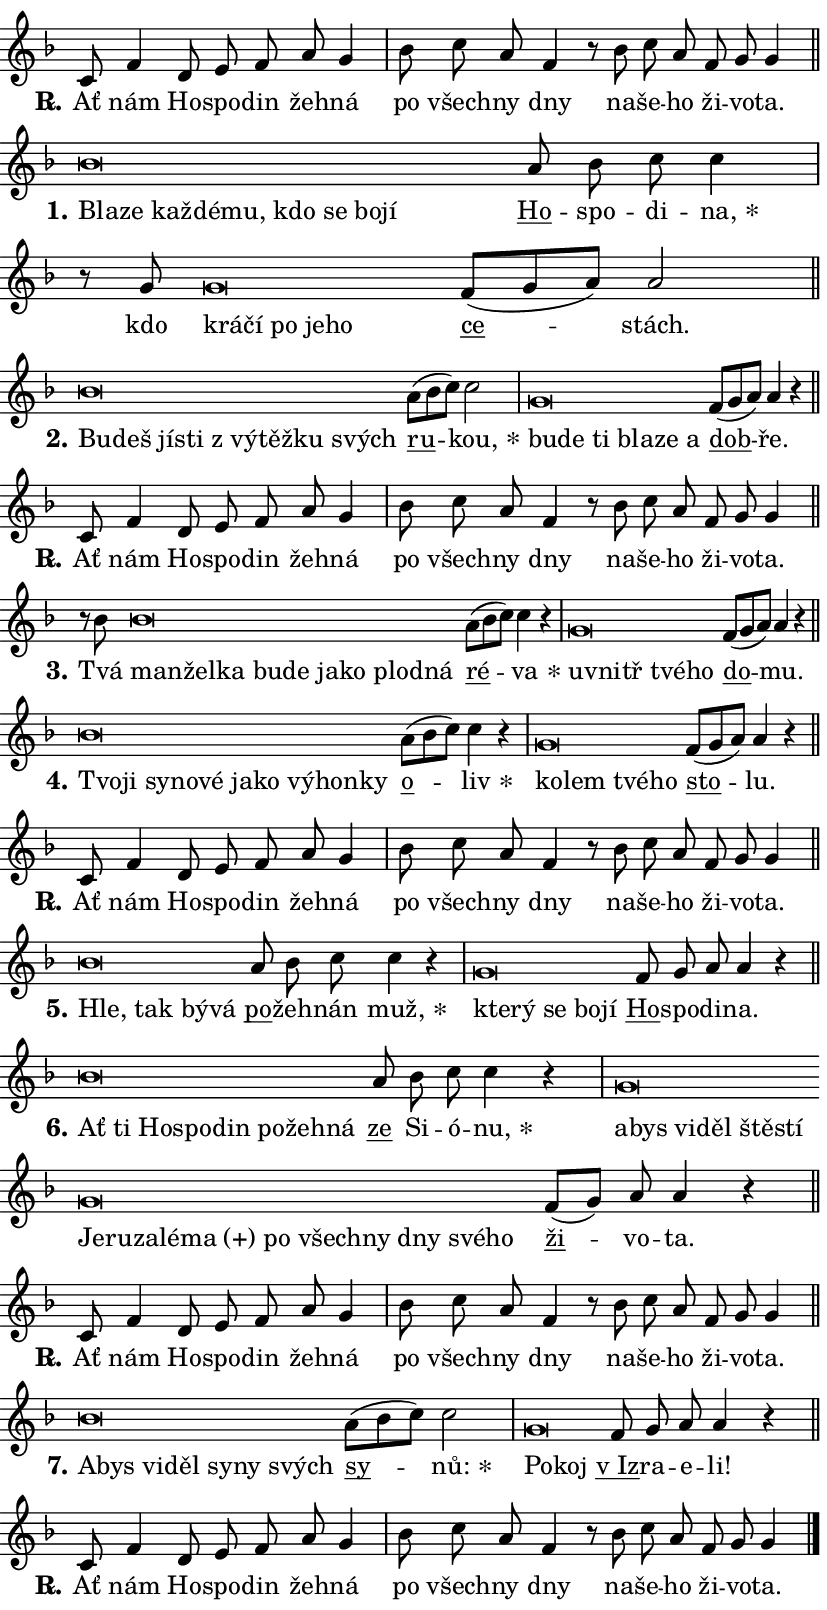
\version "2.24.0"
\header { tagline = "" }
\paper {
  indent = 0\cm
  top-margin = 0\cm
  right-margin = 0.13\cm % to fit lyric hyphens
  bottom-margin = 0\cm
  left-margin = 0\cm
  paper-width = 14\cm
  page-breaking = #ly:one-page-breaking
  system-system-spacing.basic-distance = #11
  score-system-spacing.basic-distance = #11
  ragged-last = ##f
}


%% Author: Thomas Morley
%% https://lists.gnu.org/archive/html/lilypond-user/2020-05/msg00002.html
#(define (line-position grob)
"Returns position of @var[grob} in current system:
   @code{'start}, if at first time-step
   @code{'end}, if at last time-step
   @code{'middle} otherwise
"
  (let* ((col (ly:item-get-column grob))
         (ln (ly:grob-object col 'left-neighbor))
         (rn (ly:grob-object col 'right-neighbor))
         (col-to-check-left (if (ly:grob? ln) ln col))
         (col-to-check-right (if (ly:grob? rn) rn col))
         (break-dir-left
           (and
             (ly:grob-property col-to-check-left 'non-musical #f)
             (ly:item-break-dir col-to-check-left)))
         (break-dir-right
           (and
             (ly:grob-property col-to-check-right 'non-musical #f)
             (ly:item-break-dir col-to-check-right))))
        (cond ((eqv? 1 break-dir-left) 'start)
              ((eqv? -1 break-dir-right) 'end)
              (else 'middle))))

#(define (tranparent-at-line-position vctor)
  (lambda (grob)
  "Relying on @code{line-position} select the relevant enry from @var{vctor}.
Used to determine transparency,"
    (case (line-position grob)
      ((end) (not (vector-ref vctor 0)))
      ((middle) (not (vector-ref vctor 1)))
      ((start) (not (vector-ref vctor 2))))))

noteHeadBreakVisibility =
#(define-music-function (break-visibility)(vector?)
"Makes @code{NoteHead}s transparent relying on @var{break-visibility}"
#{
  \override NoteHead.transparent =
    #(tranparent-at-line-position break-visibility)
#})

#(define delete-ledgers-for-transparent-note-heads
  (lambda (grob)
    "Reads whether a @code{NoteHead} is transparent.
If so this @code{NoteHead} is removed from @code{'note-heads} from
@var{grob}, which is supposed to be @code{LedgerLineSpanner}.
As a result ledgers are not printed for this @code{NoteHead}"
    (let* ((nhds-array (ly:grob-object grob 'note-heads))
           (nhds-list
             (if (ly:grob-array? nhds-array)
                 (ly:grob-array->list nhds-array)
                 '()))
           ;; Relies on the transparent-property being done before
           ;; Staff.LedgerLineSpanner.after-line-breaking is executed.
           ;; This is fragile ...
           (to-keep
             (remove
               (lambda (nhd)
                 (ly:grob-property nhd 'transparent #f))
               nhds-list)))
      ;; TODO find a better method to iterate over grob-arrays, similiar
      ;; to filter/remove etc for lists
      ;; For now rebuilt from scratch
      (set! (ly:grob-object grob 'note-heads)  '())
      (for-each
        (lambda (nhd)
          (ly:pointer-group-interface::add-grob grob 'note-heads nhd))
        to-keep))))

squashNotes = {
  \override NoteHead.X-extent = #'(-0.2 . 0.2)
  \override NoteHead.Y-extent = #'(-0.75 . 0)
  \override NoteHead.stencil =
    #(lambda (grob)
       (let ((pos (ly:grob-property grob 'staff-position)))
         (begin
           (if (< pos -7) (display "ERROR: Lower brevis then expected\n") (display ""))
           (if (<= pos -6) ly:text-interface::print ly:note-head::print))))
}
unSquashNotes = {
  \revert NoteHead.X-extent
  \revert NoteHead.Y-extent
  \revert NoteHead.stencil
}

hideNotes = \noteHeadBreakVisibility #begin-of-line-visible
unHideNotes = \noteHeadBreakVisibility #all-visible

% work-around for resetting accidentals
% https://lilypond.org/doc/v2.23/Documentation/notation/displaying-rhythms#unmetered-music
cadenzaMeasure = {
  \cadenzaOff
  \partial 1024 s1024
  \cadenzaOn
}

#(define-markup-command (accent layout props text) (markup?)
  "Underline accented syllable"
  (interpret-markup layout props
    #{\markup \override #'(offset . 4.3) \underline { #text }#}))

responsum = \markup \concat {
  "R" \hspace #-1.05 \path #0.1 #'((moveto 0 0.07) (lineto 0.9 0.8)) \hspace #0.05 "."
}

spaceSize = #0.6828661417322834 % exact space size for TeX Gyre Schola

\layout {
  \context {
    \Staff
    \remove "Time_signature_engraver"
    \override LedgerLineSpanner.after-line-breaking = #delete-ledgers-for-transparent-note-heads
  }
  \context {
    \Lyrics {
      \override LyricSpace.minimum-distance = \spaceSize
      \override LyricText.font-name = #"TeX Gyre Schola"
      \override LyricText.font-size = 1
      \override StanzaNumber.font-name = #"TeX Gyre Schola Bold"
      \override StanzaNumber.font-size = 1
    }
  }
  \context {
    \Score 
    \override NoteHead.text =
      #(lambda (grob) 
        (let ((pos (ly:grob-property grob 'staff-position)))
          #{\markup {
            \combine
              \halign #-0.55 \raise #(if (= pos -6) 0 0.5) \override #'(thickness . 2) \draw-line #'(3.2 . 0)
              \musicglyph "noteheads.sM1"
          }#}))
  }
}

% magnetic-lyrics.ily
%
%   written by
%     Jean Abou Samra <jean@abou-samra.fr>
%     Werner Lemberg <wl@gnu.org>
%
%   adapted by
%     Jiri Hon <jiri.hon@gmail.com>
%
% Version 2022-Apr-15

% https://www.mail-archive.com/lilypond-user@gnu.org/msg149350.html

#(define (Left_hyphen_pointer_engraver context)
   "Collect syllable-hyphen-syllable occurrences in lyrics and store
them in properties.  This engraver only looks to the left.  For
example, if the lyrics input is @code{foo -- bar}, it does the
following.

@itemize @bullet
@item
Set the @code{text} property of the @code{LyricHyphen} grob between
@q{foo} and @q{bar} to @code{foo}.

@item
Set the @code{left-hyphen} property of the @code{LyricText} grob with
text @q{foo} to the @code{LyricHyphen} grob between @q{foo} and
@q{bar}.
@end itemize

Use this auxiliary engraver in combination with the
@code{lyric-@/text::@/apply-@/magnetic-@/offset!} hook."
   (let ((hyphen #f)
         (text #f))
     (make-engraver
      (acknowledgers
       ((lyric-syllable-interface engraver grob source-engraver)
        (set! text grob)))
      (end-acknowledgers
       ((lyric-hyphen-interface engraver grob source-engraver)
        ;(when (not (grob::has-interface grob 'lyric-space-interface))
          (set! hyphen grob)));)
      ((stop-translation-timestep engraver)
       (when (and text hyphen)
         (ly:grob-set-object! text 'left-hyphen hyphen))
       (set! text #f)
       (set! hyphen #f)))))

#(define (lyric-text::apply-magnetic-offset! grob)
   "If the space between two syllables is less than the value in
property @code{LyricText@/.details@/.squash-threshold}, move the right
syllable to the left so that it gets concatenated with the left
syllable.

Use this function as a hook for
@code{LyricText@/.after-@/line-@/breaking} if the
@code{Left_@/hyphen_@/pointer_@/engraver} is active."
   (let ((hyphen (ly:grob-object grob 'left-hyphen #f)))
     (when hyphen
       (let ((left-text (ly:spanner-bound hyphen LEFT)))
         (when (grob::has-interface left-text 'lyric-syllable-interface)
           (let* ((common (ly:grob-common-refpoint grob left-text X))
                  (this-x-ext (ly:grob-extent grob common X))
                  (left-x-ext
                   (begin
                     ;; Trigger magnetism for left-text.
                     (ly:grob-property left-text 'after-line-breaking)
                     (ly:grob-extent left-text common X)))
                  ;; `delta` is the gap width between two syllables.
                  (delta (- (interval-start this-x-ext)
                            (interval-end left-x-ext)))
                  (details (ly:grob-property grob 'details))
                  (threshold (assoc-get 'squash-threshold details 0.2)))
             (when (< delta threshold)
               (let* (;; We have to manipulate the input text so that
                      ;; ligatures crossing syllable boundaries are not
                      ;; disabled.  For languages based on the Latin
                      ;; script this is essentially a beautification.
                      ;; However, for non-Western scripts it can be a
                      ;; necessity.
                      (lt (ly:grob-property left-text 'text))
                      (rt (ly:grob-property grob 'text))
                      (is-space (grob::has-interface hyphen 'lyric-space-interface))
                      (space (if is-space " " ""))
                      (extra-delta (if is-space spaceSize 0))
                      ;; Append new syllable.
                      (ltrt-space (if (and (string? lt) (string? rt))
                                (string-append lt space rt)
                                (make-concat-markup (list lt space rt))))
                      ;; Right-align `ltrt` to the right side.
                      (ltrt-space-markup (grob-interpret-markup
                               grob
                               (make-translate-markup
                                (cons (interval-length this-x-ext) 0)
                                (make-right-align-markup ltrt-space)))))
                 (begin
                   ;; Don't print `left-text`.
                   (ly:grob-set-property! left-text 'stencil #f)
                   ;; Set text and stencil (which holds all collected
                   ;; syllables so far) and shift it to the left.
                   (ly:grob-set-property! grob 'text ltrt-space)
                   (ly:grob-set-property! grob 'stencil ltrt-space-markup)
                   (ly:grob-translate-axis! grob (- (- delta extra-delta)) X))))))))))


#(define (lyric-hyphen::displace-bounds-first grob)
   ;; Make very sure this callback isn't triggered too early.
   (let ((left (ly:spanner-bound grob LEFT))
         (right (ly:spanner-bound grob RIGHT)))
     (ly:grob-property left 'after-line-breaking)
     (ly:grob-property right 'after-line-breaking)
     (ly:lyric-hyphen::print grob)))

squashThreshold = #0.4

\layout {
  \context {
    \Lyrics
    \consists #Left_hyphen_pointer_engraver
    \override LyricText.after-line-breaking =
      #lyric-text::apply-magnetic-offset!
    \override LyricHyphen.stencil = #lyric-hyphen::displace-bounds-first
    \override LyricText.details.squash-threshold = \squashThreshold
    \override LyricHyphen.minimum-distance = 0
    \override LyricHyphen.minimum-length = \squashThreshold
  }
}

squashText = \override LyricText.details.squash-threshold = 9999
unSquashText = \override LyricText.details.squash-threshold = \squashThreshold

leftText = \override LyricText.self-alignment-X = #LEFT
unLeftText = \revert LyricText.self-alignment-X

starOffset = #(lambda (grob) 
                (let ((x_offset (ly:self-alignment-interface::aligned-on-x-parent grob)))
                  (if (= x_offset 0) 0 (+ x_offset 1.2))))

star = #(define-music-function (syllable)(string?)
"Append star separator at the end of a syllable"
#{
  \once \override LyricText.X-offset = #starOffset
  \lyricmode { \markup {
    #syllable
    \override #'((font-name . "TeX Gyre Schola Bold")) \hspace #0.2 \lower #0.65 \larger "*"
  } }
#})

starAccent = #(define-music-function (syllable)(string?)
"Append star separator at the end of a syllable and make accent"
#{
  \once \override LyricText.X-offset = #starOffset
  \lyricmode { \markup {
    \accent #syllable
    \override #'((font-name . "TeX Gyre Schola Bold")) \hspace #0.2 \lower #0.65 \larger "*"
  } }
#})

breath = #(define-music-function (syllable)(string?)
"Append breathing indicator at the end of a syllable"
#{
  \lyricmode { \markup { #syllable "+" } }
#})

optionalBreath = #(define-music-function (syllable)(string?)
"Append optional breathing indicator at the end of a syllable"
#{
  \lyricmode { \markup { #syllable "(+)" } }
#})


\score {
    <<
        \new Voice = "melody" { \cadenzaOn \key f \major \relative { c'8 f4 \bar "" d8 e f a g4 \cadenzaMeasure \bar "|" bes8 c a f4 r8 \bar "" bes c a \bar "" f g g4 \cadenzaMeasure \bar "||" \break } }
        \new Lyrics \lyricsto "melody" { \lyricmode { \set stanza = \responsum
Ať nám Ho -- spo -- din žeh -- ná po všech -- ny dny na -- še -- ho ži -- vo -- ta. } }
    >>
    \layout {}
}

\score {
    <<
        \new Voice = "melody" { \cadenzaOn \key f \major \relative { \squashNotes bes'\breve*1/16 \hideNotes \breve*1/16 \bar "" \breve*1/16 \bar "" \breve*1/16 \bar "" \breve*1/16 \bar "" \breve*1/16 \bar "" \breve*1/16 \bar "" \breve*1/16 \breve*1/16 \bar "" \unHideNotes \unSquashNotes \bar "" a8 bes c c4 \cadenzaMeasure \bar "|" r8 g8 \squashNotes g\breve*1/16 \hideNotes \breve*1/16 \bar "" \breve*1/16 \bar "" \breve*1/16 \breve*1/16 \bar "" \unHideNotes \unSquashNotes \bar "" f8[( g a)] a2 \cadenzaMeasure \bar "||" \break } }
        \new Lyrics \lyricsto "melody" { \lyricmode { \set stanza = "1."
\leftText Bla -- \squashText ze kaž -- dé -- mu, kdo se bo -- jí \unLeftText \unSquashText \markup \accent Ho -- spo -- di -- \star na, kdo \leftText krá -- \squashText čí po je -- ho \unLeftText \unSquashText \markup \accent ce -- stách. } }
    >>
    \layout {}
}

\score {
    <<
        \new Voice = "melody" { \cadenzaOn \key f \major \relative { \squashNotes bes'\breve*1/16 \hideNotes \breve*1/16 \bar "" \breve*1/16 \bar "" \breve*1/16 \bar "" \breve*1/16 \bar "" \breve*1/16 \bar "" \breve*1/16 \breve*1/16 \bar "" \unHideNotes \unSquashNotes \bar "" a8[( bes c)] c2 \cadenzaMeasure \bar "|" \squashNotes g\breve*1/16 \hideNotes \breve*1/16 \bar "" \breve*1/16 \bar "" \breve*1/16 \bar "" \breve*1/16 \breve*1/16 \bar "" \unHideNotes \unSquashNotes \bar "" f8[( g a)] a4 r \cadenzaMeasure \bar "||" \break } }
        \new Lyrics \lyricsto "melody" { \lyricmode { \set stanza = "2."
\leftText Bu -- \squashText deš jí -- sti "z vý" -- těž -- ku svých \unLeftText \unSquashText \markup \accent ru -- \star kou, \leftText bu -- \squashText de ti bla -- ze a \unLeftText \unSquashText \markup \accent dob -- ře. } }
    >>
    \layout {}
}

\score {
    <<
        \new Voice = "melody" { \cadenzaOn \key f \major \relative { c'8 f4 \bar "" d8 e f a g4 \cadenzaMeasure \bar "|" bes8 c a f4 r8 \bar "" bes c a \bar "" f g g4 \cadenzaMeasure \bar "||" \break } }
        \new Lyrics \lyricsto "melody" { \lyricmode { \set stanza = \responsum
Ať nám Ho -- spo -- din žeh -- ná po všech -- ny dny na -- še -- ho ži -- vo -- ta. } }
    >>
    \layout {}
}

\score {
    <<
        \new Voice = "melody" { \cadenzaOn \key f \major \relative { r8 bes' \squashNotes bes\breve*1/16 \hideNotes \breve*1/16 \bar "" \breve*1/16 \bar "" \breve*1/16 \bar "" \breve*1/16 \bar "" \breve*1/16 \bar "" \breve*1/16 \bar "" \breve*1/16 \breve*1/16 \bar "" \unHideNotes \unSquashNotes \bar "" a8[( bes c)] c4 r \cadenzaMeasure \bar "|" \squashNotes g\breve*1/16 \hideNotes \breve*1/16 \bar "" \breve*1/16 \breve*1/16 \bar "" \unHideNotes \unSquashNotes \bar "" f8[( g a)] a4 r \cadenzaMeasure \bar "||" \break } }
        \new Lyrics \lyricsto "melody" { \lyricmode { \set stanza = "3."
Tvá \leftText man -- \squashText žel -- ka bu -- de ja -- ko plod -- ná \unLeftText \unSquashText \markup \accent ré -- \star va \leftText u -- \squashText vnitř tvé -- ho \unLeftText \unSquashText \markup \accent do -- mu. } }
    >>
    \layout {}
}

\score {
    <<
        \new Voice = "melody" { \cadenzaOn \key f \major \relative { \squashNotes bes'\breve*1/16 \hideNotes \breve*1/16 \bar "" \breve*1/16 \bar "" \breve*1/16 \bar "" \breve*1/16 \bar "" \breve*1/16 \bar "" \breve*1/16 \bar "" \breve*1/16 \bar "" \breve*1/16 \breve*1/16 \bar "" \unHideNotes \unSquashNotes \bar "" a8[( bes c)] c4 r \cadenzaMeasure \bar "|" \squashNotes g\breve*1/16 \hideNotes \breve*1/16 \bar "" \breve*1/16 \breve*1/16 \bar "" \unHideNotes \unSquashNotes \bar "" f8[( g a)] a4 r \cadenzaMeasure \bar "||" \break } }
        \new Lyrics \lyricsto "melody" { \lyricmode { \set stanza = "4."
\leftText Tvo -- \squashText ji sy -- no -- vé ja -- ko vý -- hon -- ky \unLeftText \unSquashText \markup \accent o -- \star liv \leftText ko -- \squashText lem tvé -- ho \unLeftText \unSquashText \markup \accent sto -- lu. } }
    >>
    \layout {}
}

\score {
    <<
        \new Voice = "melody" { \cadenzaOn \key f \major \relative { c'8 f4 \bar "" d8 e f a g4 \cadenzaMeasure \bar "|" bes8 c a f4 r8 \bar "" bes c a \bar "" f g g4 \cadenzaMeasure \bar "||" \break } }
        \new Lyrics \lyricsto "melody" { \lyricmode { \set stanza = \responsum
Ať nám Ho -- spo -- din žeh -- ná po všech -- ny dny na -- še -- ho ži -- vo -- ta. } }
    >>
    \layout {}
}

\score {
    <<
        \new Voice = "melody" { \cadenzaOn \key f \major \relative { \squashNotes bes'\breve*1/16 \hideNotes \breve*1/16 \bar "" \breve*1/16 \breve*1/16 \bar "" \unHideNotes \unSquashNotes \bar "" a8 bes c c4 r \cadenzaMeasure \bar "|" \squashNotes g\breve*1/16 \hideNotes \breve*1/16 \bar "" \breve*1/16 \bar "" \breve*1/16 \breve*1/16 \bar "" \unHideNotes \unSquashNotes \bar "" f8 g a a4 r \cadenzaMeasure \bar "||" \break } }
        \new Lyrics \lyricsto "melody" { \lyricmode { \set stanza = "5."
\leftText Hle, \squashText tak bý -- vá \unLeftText \unSquashText \markup \accent po -- žeh -- nán \star muž, \leftText kte -- \squashText rý se bo -- jí \unLeftText \unSquashText \markup \accent Ho -- spo -- di -- na. } }
    >>
    \layout {}
}

\score {
    <<
        \new Voice = "melody" { \cadenzaOn \key f \major \relative { \squashNotes bes'\breve*1/16 \hideNotes \breve*1/16 \bar "" \breve*1/16 \bar "" \breve*1/16 \bar "" \breve*1/16 \bar "" \breve*1/16 \bar "" \breve*1/16 \breve*1/16 \bar "" \unHideNotes \unSquashNotes \bar "" a8 bes c c4 r \cadenzaMeasure \bar "|" \squashNotes g\breve*1/16 \hideNotes \breve*1/16 \bar "" \breve*1/16 \bar "" \breve*1/16 \bar "" \breve*1/16 \bar "" \breve*1/16 \bar "" \breve*1/16 \bar "" \breve*1/16 \bar "" \breve*1/16 \bar "" \breve*1/16 \bar "" \breve*1/16 \bar "" \breve*1/16 \bar "" \breve*1/16 \bar "" \breve*1/16 \bar "" \breve*1/16 \bar "" \breve*1/16 \breve*1/16 \bar "" \unHideNotes \unSquashNotes \bar "" f8[( g)] a a4 r \cadenzaMeasure \bar "||" \break } }
        \new Lyrics \lyricsto "melody" { \lyricmode { \set stanza = "6."
\leftText Ať \squashText ti Ho -- spo -- din po -- žeh -- ná \unLeftText \unSquashText \markup \accent ze Si -- ó -- \star nu, \leftText a -- \squashText bys vi -- děl ště -- stí Je -- ru -- za -- lé -- \optionalBreath ma po všech -- ny dny své -- ho \unLeftText \unSquashText \markup \accent ži -- vo -- ta. } }
    >>
    \layout {}
}

\score {
    <<
        \new Voice = "melody" { \cadenzaOn \key f \major \relative { c'8 f4 \bar "" d8 e f a g4 \cadenzaMeasure \bar "|" bes8 c a f4 r8 \bar "" bes c a \bar "" f g g4 \cadenzaMeasure \bar "||" \break } }
        \new Lyrics \lyricsto "melody" { \lyricmode { \set stanza = \responsum
Ať nám Ho -- spo -- din žeh -- ná po všech -- ny dny na -- še -- ho ži -- vo -- ta. } }
    >>
    \layout {}
}

\score {
    <<
        \new Voice = "melody" { \cadenzaOn \key f \major \relative { \squashNotes bes'\breve*1/16 \hideNotes \breve*1/16 \bar "" \breve*1/16 \bar "" \breve*1/16 \bar "" \breve*1/16 \bar "" \breve*1/16 \breve*1/16 \bar "" \unHideNotes \unSquashNotes \bar "" a8[( bes c)] c2 \cadenzaMeasure \bar "|" \squashNotes g\breve*1/16 \hideNotes \breve*1/16 \bar "" \unHideNotes \unSquashNotes \bar "" f8 g a a4 r \cadenzaMeasure \bar "||" \break } }
        \new Lyrics \lyricsto "melody" { \lyricmode { \set stanza = "7."
\leftText A -- \squashText bys vi -- děl sy -- ny svých \unLeftText \unSquashText \markup \accent sy -- \star nů: \leftText Po -- \squashText koj \unLeftText \unSquashText \markup \accent "v Iz" -- ra -- e -- li! } }
    >>
    \layout {}
}

\score {
    <<
        \new Voice = "melody" { \cadenzaOn \key f \major \relative { c'8 f4 \bar "" d8 e f a g4 \cadenzaMeasure \bar "|" bes8 c a f4 r8 \bar "" bes c a \bar "" f g g4 \cadenzaMeasure \bar "||" \break } \bar "|." }
        \new Lyrics \lyricsto "melody" { \lyricmode { \set stanza = \responsum
Ať nám Ho -- spo -- din žeh -- ná po všech -- ny dny na -- še -- ho ži -- vo -- ta. } }
    >>
    \layout {}
}
